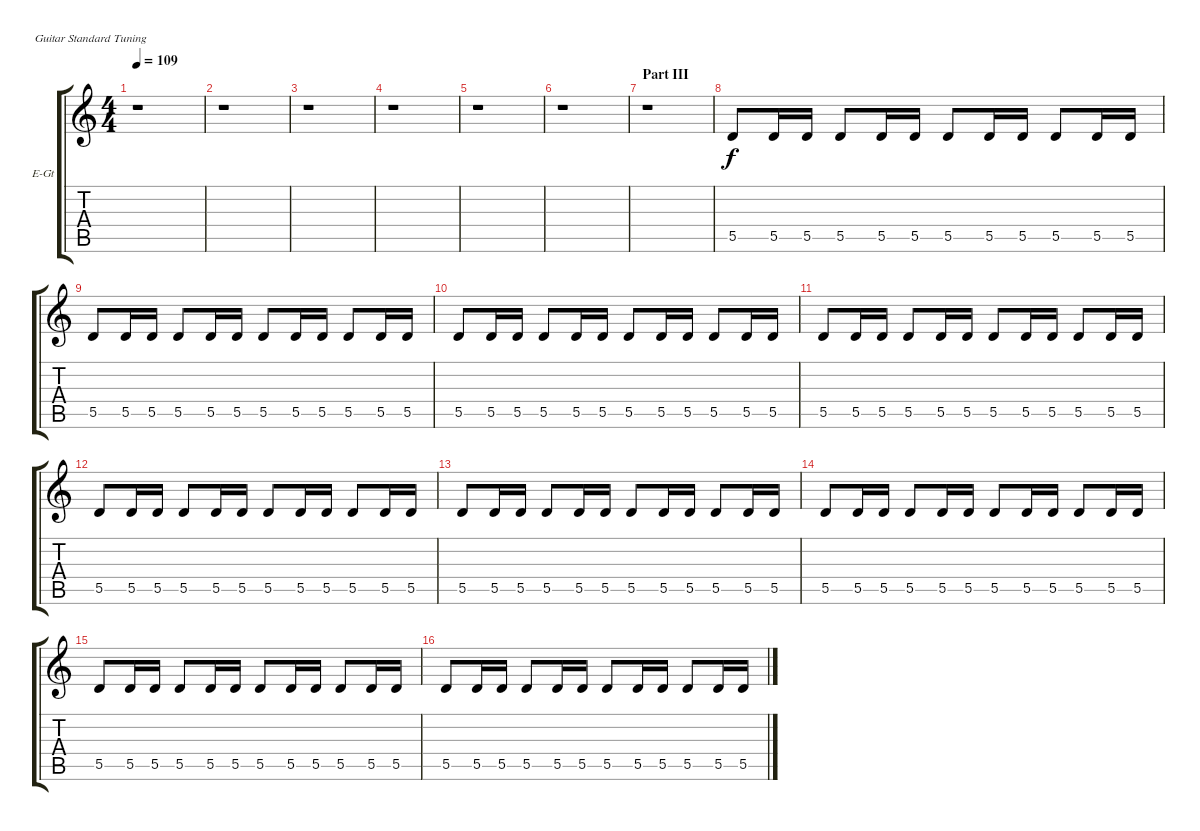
\bracketExtendMode groupsimilarinstruments
\firstSystemTrackNameOrientation horizontal
\otherSystemsTrackNameOrientation horizontal
\track ("Guit I" "E-Gt") {instrument electricguitarclean}
\staff {score tabs}
\tuning (E4 B3 G3 D3 A2 E2)
\ts (4 4)
\tempo 109
\clef g2
\ks c
r.1{dy f} |
r.1 |
r.1 |
r.1 |
r.1 |
r.1 |
\section ("" "Part III")
r.1 |
5.5.8 5.5.16 5.5.16 5.5.8 5.5.16 5.5.16 5.5.8 5.5.16 5.5.16 5.5.8 5.5.16 5.5.16 |
5.5.8 5.5.16 5.5.16 5.5.8 5.5.16 5.5.16 5.5.8 5.5.16 5.5.16 5.5.8 5.5.16 5.5.16 |
5.5.8 5.5.16 5.5.16 5.5.8 5.5.16 5.5.16 5.5.8 5.5.16 5.5.16 5.5.8 5.5.16 5.5.16 |
5.5.8 5.5.16 5.5.16 5.5.8 5.5.16 5.5.16 5.5.8 5.5.16 5.5.16 5.5.8 5.5.16 5.5.16 |
5.5.8 5.5.16 5.5.16 5.5.8 5.5.16 5.5.16 5.5.8 5.5.16 5.5.16 5.5.8 5.5.16 5.5.16 |
5.5.8 5.5.16 5.5.16 5.5.8 5.5.16 5.5.16 5.5.8 5.5.16 5.5.16 5.5.8 5.5.16 5.5.16 |
5.5.8 5.5.16 5.5.16 5.5.8 5.5.16 5.5.16 5.5.8 5.5.16 5.5.16 5.5.8 5.5.16 5.5.16 |
5.5.8 5.5.16 5.5.16 5.5.8 5.5.16 5.5.16 5.5.8 5.5.16 5.5.16 5.5.8 5.5.16 5.5.16 |
5.5.8 5.5.16 5.5.16 5.5.8 5.5.16 5.5.16 5.5.8 5.5.16 5.5.16 5.5.8 5.5.16 5.5.16
